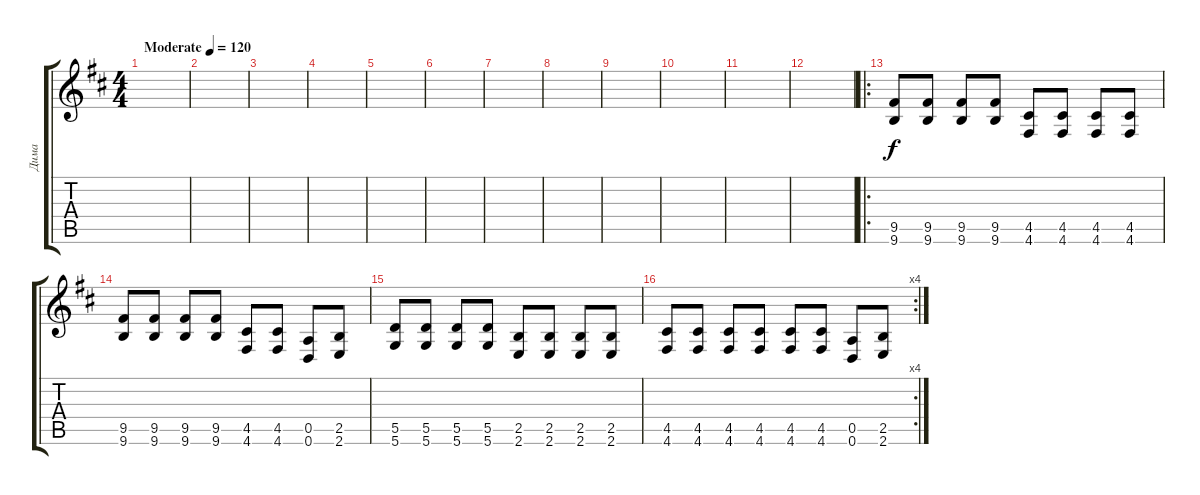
\track ("Дима" "Дима") {instrument distortionguitar}
\staff {score tabs}
\tuning (E4 B3 G3 D3 A2 D2) {hide}
\ts (4 4)
\tempo (120 "Moderate")
\clef g2
\ks bminor
|
|
|
|
|
|
|
|
|
|
|
|
\ro
(9.5 9.6).8 (9.5 9.6).8 (9.5 9.6).8 (9.5 9.6).8 (4.5 4.6).8 (4.5 4.6).8 (4.5 4.6).8 (4.5 4.6).8 |
(9.5 9.6).8 (9.5 9.6).8 (9.5 9.6).8 (9.5 9.6).8 (4.5 4.6).8 (4.5 4.6).8 (0.5 0.6).8 (2.5 2.6).8 |
(5.5 5.6).8 (5.5 5.6).8 (5.5 5.6).8 (5.5 5.6).8 (2.5 2.6).8 (2.5 2.6).8 (2.5 2.6).8 (2.5 2.6).8 |
\rc 4
(4.5 4.6).8 (4.5 4.6).8 (4.5 4.6).8 (4.5 4.6).8 (4.5 4.6).8 (4.5 4.6).8 (0.5 0.6).8 (2.5 2.6).8
